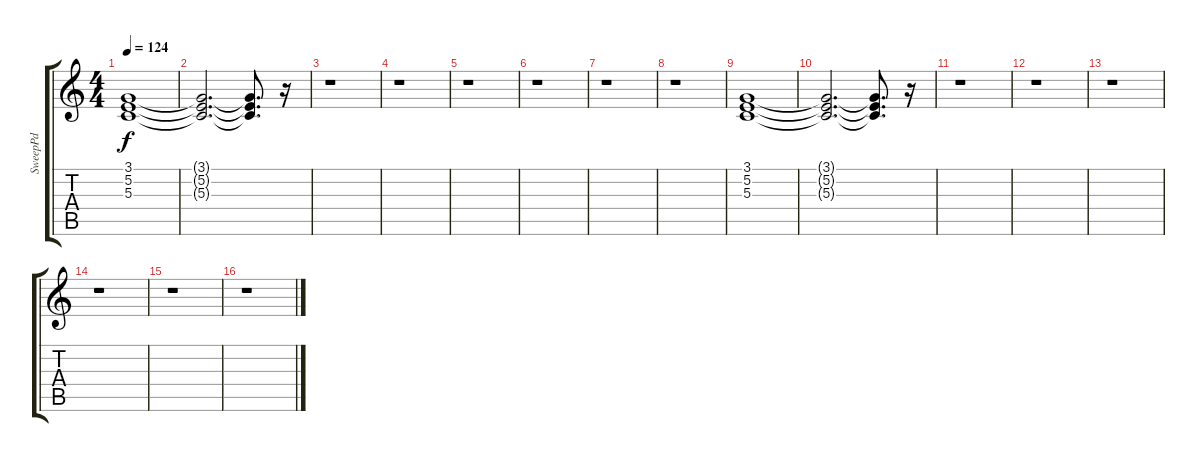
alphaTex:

\track ("SweepPd" "SweepPd") {instrument pad8sweep}
\staff {score tabs}
\tuning (E4 B3 G3 D3 A2 E2) {hide}
\ts (4 4)
\tempo 124
\clef g2
\ks c
(3.1 5.2 5.3).1{dy f} |
(3.1{t} 5.2{t} 5.3{t}).2{d} (3.1{t} 5.2{t} 5.3{t}).8{d} r.16 |
r.1 |
r.1 |
r.1 |
r.1 |
r.1 |
r.1 |
(3.1 5.2 5.3).1 |
(3.1{t} 5.2{t} 5.3{t}).2{d} (3.1{t} 5.2{t} 5.3{t}).8{d} r.16 |
r.1 |
r.1 |
r.1 |
r.1 |
r.1 |
r.1
